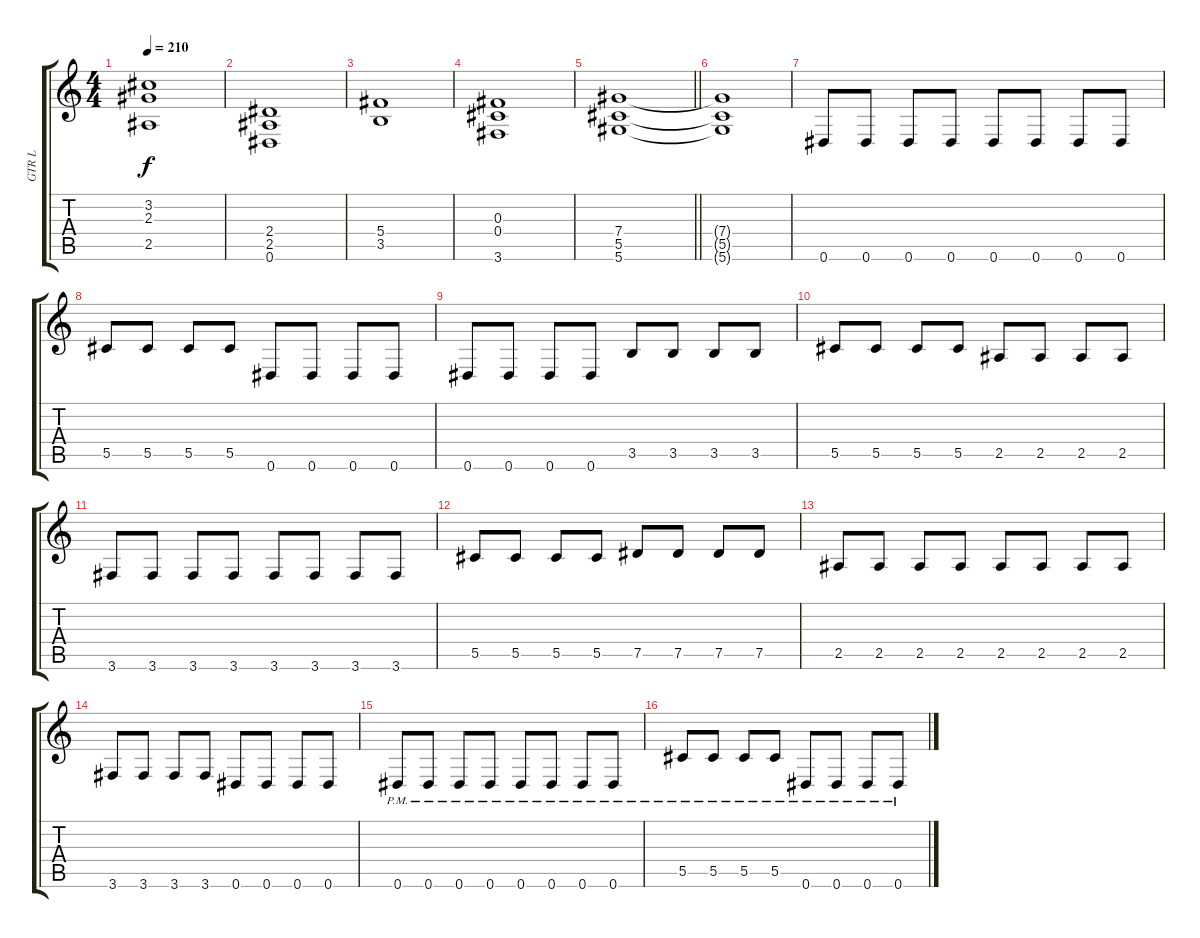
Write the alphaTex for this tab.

\track ("GTR L" "GTR L") {instrument distortionguitar}
\staff {score tabs}
\tuning (Eb4 Bb3 Gb3 Db3 Ab2 Eb2) {hide}
\ts (4 4)
\tempo 210
\clef g2
\ks c
(3.2 2.3 2.5).1{dy f} |
(2.4 2.5 0.6).1 |
(5.4 3.5).1 |
(0.3 0.4 3.6).1 |
\barLineRight lightlight
(7.4 5.5 5.6).1 |
(7.4{t} 5.5{t} 5.6{t}).1 |
0.6.8 0.6.8 0.6.8 0.6.8 0.6.8 0.6.8 0.6.8 0.6.8 |
5.5.8 5.5.8 5.5.8 5.5.8 0.6.8 0.6.8 0.6.8 0.6.8 |
0.6.8 0.6.8 0.6.8 0.6.8 3.5.8 3.5.8 3.5.8 3.5.8 |
5.5.8 5.5.8 5.5.8 5.5.8 2.5.8 2.5.8 2.5.8 2.5.8 |
3.6.8 3.6.8 3.6.8 3.6.8 3.6.8 3.6.8 3.6.8 3.6.8 |
5.5.8 5.5.8 5.5.8 5.5.8 7.5.8 7.5.8 7.5.8 7.5.8 |
2.5.8 2.5.8 2.5.8 2.5.8 2.5.8 2.5.8 2.5.8 2.5.8 |
3.6.8 3.6.8 3.6.8 3.6.8 0.6.8 0.6.8 0.6.8 0.6.8 |
0.6{pm}.8 0.6{pm}.8 0.6{pm}.8 0.6{pm}.8 0.6{pm}.8 0.6{pm}.8 0.6{pm}.8 0.6{pm}.8 |
5.5{pm}.8 5.5{pm}.8 5.5{pm}.8 5.5{pm}.8 0.6{pm}.8 0.6{pm}.8 0.6{pm}.8 0.6{pm}.8
